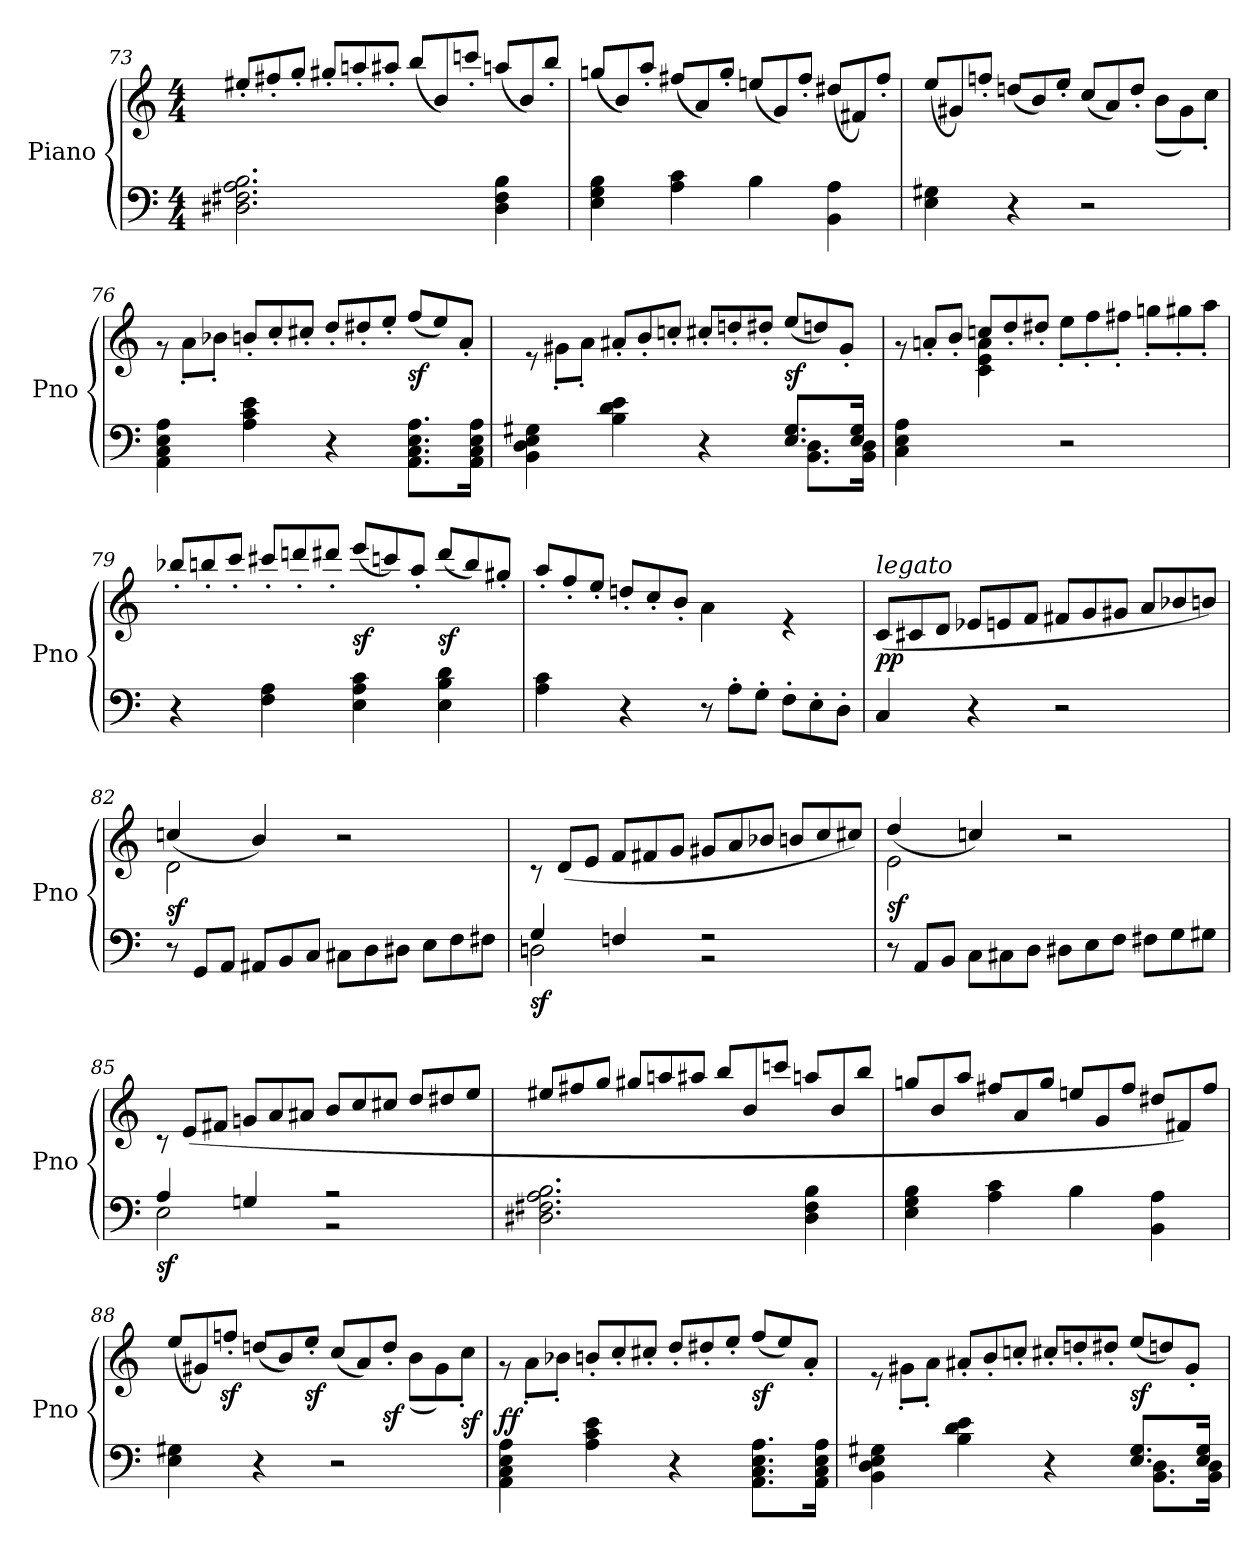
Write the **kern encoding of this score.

**kern	**kern	**dynam
*part1	*part1	*part1
*staff2	*staff1	*staff1/2
*I"Piano	*	*
*I'Pno	*	*
!!LO:LB:g=z
*clefF4	*clefG2	*
*k[]	*k[]	*
*a:	*a:	*
*M4/4	*M4/4	*
=73	=73	=73
*	*^	*
*	*	*Xtuplet	*
2.D#X\ 2.F#X\ 2.A\ 2.B\	1ryy	12ee#X'/L	.
.	.	12ff#X'/	.
.	.	12gg'/J	.
.	.	12gg#X'/L	.
.	.	12aan'/	.
.	.	12aa#X'/J	.
.	.	(>12bb/L	.
.	.	12b/)	.
.	.	12cccn'/J	.
4D#\ 4F#\ 4B\	.	(>12aan/L	.
.	.	12b/)	.
.	.	12bb'/J	.
=74	=74	=74	=74
4E\ 4G\ 4B\	1ryy	(>12ggn/L	.
.	.	12b/)	.
.	.	12aa'/J	.
4A\ 4c\	.	(>12ff#X/L	.
.	.	12a/)	.
.	.	12gg'/J	.
4B\	.	(>12een/L	.
.	.	12g/)	.
.	.	12ff#'/J	.
4BB\ 4A\	.	(>12dd#X/L	.
.	.	12f#X/)	.
.	.	12ff#'/J	.
!!LO:PB:g=z	!!
=75	=75	=75	=75
4E\ 4G#X\	1ryy	(>12ee/L	.
.	.	12g#X/)	.
.	.	12ffn'/J	.
4r	.	(>12ddn/L	.
.	.	12b/)	.
.	.	12ee'/J	.
2r	.	(>12cc/L	.
.	.	12a/)	.
.	.	12dd'/J	.
.	.	(<12b\L	.
.	.	12g#\)	.
.	.	12cc'\J	.
=76	=76	=76	=76
4AA\ 4C\ 4E\ 4A\	1ryy	12r	.
.	.	12a'\L	.
.	.	12b-X'\J	.
4A\ 4c\ 4e\	.	12bn'/L	.
.	.	12cc'/	.
.	.	12cc#X'/J	.
4r	.	12dd'/L	.
.	.	12dd#X'/	.
.	.	12ee'/J	.
!	!	!	!LO:DY:b
8.AA\ 8.C\ 8.E\ 8.A\L	.	(>12ff/L	sf
.	.	12ee/)	.
.	.	12a'/J	.
16AA\ 16C\ 16E\ 16A\Jk	.	.	.
!!LO:LB:g=z	!!
=77	=77	=77	=77
*^	*	*	*
2.ryy	4BB\ 4D\ 4E\ 4G#X\	1ryy	12r	.
.	.	.	12g#X'\L	.
.	.	.	12a'\J	.
.	4B\ 4d\ 4e\	.	12a#X'/L	.
.	.	.	12b'/	.
.	.	.	12ccn'/J	.
.	4r	.	12cc#X'/L	.
.	.	.	12ddn'/	.
.	.	.	12dd#X'/J	.
!	!	!	!	!LO:DY:b
8.E/ 8.G#/L	8.BB\ 8.D\L	.	(>12ee/L	sf
.	.	.	12ddn/)	.
.	.	.	12g#'/J	.
16E/ 16G#/Jk	16BB\ 16D\Jk	.	.	.
*v	*v	*	*	*
=78	=78	=78	=78
*	*	*^	*
4C\ 4E\ 4A\	1ryy	12r	4ryy	.
.	.	12an'/L	.	.
.	.	12b'/J	.	.
4ryy	.	12ccn'/L	4c\ 4e\ 4a\	.
.	.	12dd'/	.	.
.	.	12dd#X'/J	.	.
2r	.	12ee'\L	4ryy	.
.	.	12ff'\	.	.
.	.	12ff#X'\J	.	.
.	.	12ggn'\L	4ryy	.
.	.	12gg#X'\	.	.
.	.	12aa'\J	.	.
*	*	*v	*v	*
!!LO:LB:g=z
=79	=79	=79	=79
4r	1ryy	12bb-X'/L	.
.	.	12bbn'/	.
.	.	12ccc'/J	.
4F\ 4A\	.	12ccc#X'/L	.
.	.	12dddn'/	.
.	.	12ddd#X'/J	.
!	!	!	!LO:DY:b
4E\ 4A\ 4c\	.	(>12eee/L	sf
.	.	12cccn/)	.
.	.	12aa'/J	.
!	!	!	!LO:DY:b
4E\ 4B\ 4d\	.	(>12ddd#/L	sf
.	.	12bb/)	.
.	.	12gg#X'/J	.
=80	=80	=80	=80
4A\ 4c\	1ryy	12aa'/L	.
.	.	12ff'/	.
.	.	12ee'/J	.
4r	.	12ddn'/L	.
.	.	12cc'/	.
.	.	12b'/J	.
*Xtuplet	*	*	*
12r	.	4a\	.
12A'\L	.	.	.
12G'\J	.	.	.
12F'\L	.	4r	.
12E'\	.	.	.
12D'\J	.	.	.
!!LO:LB:g=z	!!
=81	=81	=81	=81
!	!LO:TX:a:i:t=legato	!	!
!	!	!	!LO:DY:b
4C/	1ryy	(>12c/L	pp
.	.	12c#X/	.
.	.	12d/J	.
4r	.	12e-X/L	.
.	.	12en/	.
.	.	12f/J	.
2r	.	12f#X/L	.
.	.	12g/	.
.	.	12g#X/J	.
.	.	12a/L	.
.	.	12b-X/	.
.	.	12bn/J)	.
=82	=82	=82	=82
*	*	*^	*
!	!	!	!	!LO:DY:b
12r	1ryy	(>4ccn/	2d\	sf
12GG/L	.	.	.	.
12AA/J	.	.	.	.
12AA#X/L	.	4b/)	.	.
12BB/	.	.	.	.
12C/J	.	.	.	.
12C#X\L	.	2r	2r	.
12D\	.	.	.	.
12D#X\J	.	.	.	.
12E\L	.	.	.	.
12F\	.	.	.	.
12F#X\J	.	.	.	.
*	*	*v	*v	*
!!LO:LB:g=z
=83	=83	=83	=83
*^	*	*	*
!	!	!	!	!LO:DY:b=2
4G/	2Dn\	1ryy	12r	sf
.	.	.	(>12d/L	.
.	.	.	12e/J	.
4Fn/	.	.	12f/L	.
.	.	.	12f#X/	.
.	.	.	12g/J	.
2r	2r	.	12g#X/L	.
.	.	.	12a/	.
.	.	.	12b-X/J	.
.	.	.	12bn/L	.
.	.	.	12cc/	.
.	.	.	12cc#X/J)	.
*v	*v	*	*	*
=84	=84	=84	=84
*	*	*^	*
!	!	!	!	!LO:DY:b
12r	1ryy	(>4dd/	2e\	sf
12AA/L	.	.	.	.
12BB/J	.	.	.	.
12C\L	.	4ccn/)	.	.
12C#X\	.	.	.	.
12D\J	.	.	.	.
12D#X\L	.	2r	2r	.
12E\	.	.	.	.
12F\J	.	.	.	.
12F#X\L	.	.	.	.
12G\	.	.	.	.
12G#X\J	.	.	.	.
*	*	*v	*v	*
=85	=85	=85	=85
*^	*	*	*
!	!	!	!	!LO:DY:b=2
4A/	2E\	1ryy	12r	sf
.	.	.	(>12e/L	.
.	.	.	12f#X/J	.
4Gn/	.	.	12gn/L	.
.	.	.	12a/	.
.	.	.	12a#X/J	.
2r	2r	.	12b/L	.
.	.	.	12cc/	.
.	.	.	12cc#X/J	.
.	.	.	12dd/L	.
.	.	.	12dd#X/	.
.	.	.	12ee/J	.
*v	*v	*	*	*
!!LO:LB:g=z	!!
=86	=86	=86	=86
2.D#X\ 2.F#X\ 2.A\ 2.B\	1ryy	12ee#X/L	.
.	.	12ff#X/	.
.	.	12gg/J	.
.	.	12gg#X/L	.
.	.	12aan/	.
.	.	12aa#X/J	.
.	.	12bb/L	.
.	.	12b/	.
.	.	12cccn/J	.
4D#\ 4F#\ 4B\	.	12aan/L	.
.	.	12b/	.
.	.	12bb/J	.
=87	=87	=87	=87
4E\ 4G\ 4B\	1ryy	12ggn/L	.
.	.	12b/	.
.	.	12aa/J	.
4A\ 4c\	.	12ff#X/L	.
.	.	12a/	.
.	.	12gg/J	.
4B\	.	12een/L	.
.	.	12g/	.
.	.	12ff#/J	.
4BB\ 4A\	.	12dd#X/L	.
.	.	12f#X/)	.
.	.	12ff#/J	.
!!LO:PB:g=z	!!
=88	=88	=88	=88
4E\ 4G#X\	1ryy	(>12ee/L	.
.	.	12g#X/)	.
!	!	!	!LO:DY:b
.	.	12ffn'/J	sf
4r	.	(>12ddn/L	.
.	.	12b/)	.
!	!	!	!LO:DY:b
.	.	12ee'/J	sf
2r	.	(>12cc/L	.
.	.	12a/)	.
!	!	!	!LO:DY:b
.	.	12dd'/J	sf
.	.	(<12b\L	.
.	.	12g#\)	.
!	!	!	!LO:DY:b
.	.	12cc'\J	sf
=89	=89	=89	=89
!	!	!	!LO:DY:b
4AA\ 4C\ 4E\ 4A\	1ryy	12r	ff
.	.	12a'\L	.
.	.	12b-X'\J	.
4A\ 4c\ 4e\	.	12bn'/L	.
.	.	12cc'/	.
.	.	12cc#X'/J	.
4r	.	12dd'/L	.
.	.	12dd#X'/	.
.	.	12ee'/J	.
!	!	!	!LO:DY:b
8.AA\ 8.C\ 8.E\ 8.A\L	.	(>12ff/L	sf
.	.	12ee/)	.
.	.	12a'/J	.
16AA\ 16C\ 16E\ 16A\Jk	.	.	.
!!LO:LB:g=z	!!
=90	=90	=90	=90
*^	*	*	*
2.ryy	4BB\ 4D\ 4E\ 4G#X\	1ryy	12r	.
.	.	.	12g#X'\L	.
.	.	.	12a'\J	.
.	4B\ 4d\ 4e\	.	12a#X'/L	.
.	.	.	12b'/	.
.	.	.	12ccn'/J	.
.	4r	.	12cc#X'/L	.
.	.	.	12ddn'/	.
.	.	.	12dd#X'/J	.
!	!	!	!	!LO:DY:b
8.E/ 8.G#/L	8.BB\ 8.D\L	.	(>12ee/L	sf
.	.	.	12ddn/)	.
.	.	.	12g#'/J	.
16E/ 16G#/Jk	16BB\ 16D\Jk	.	.	.
*v	*v	*	*	*
*	*v	*v	*
=	=	=
*-	*-	*-
